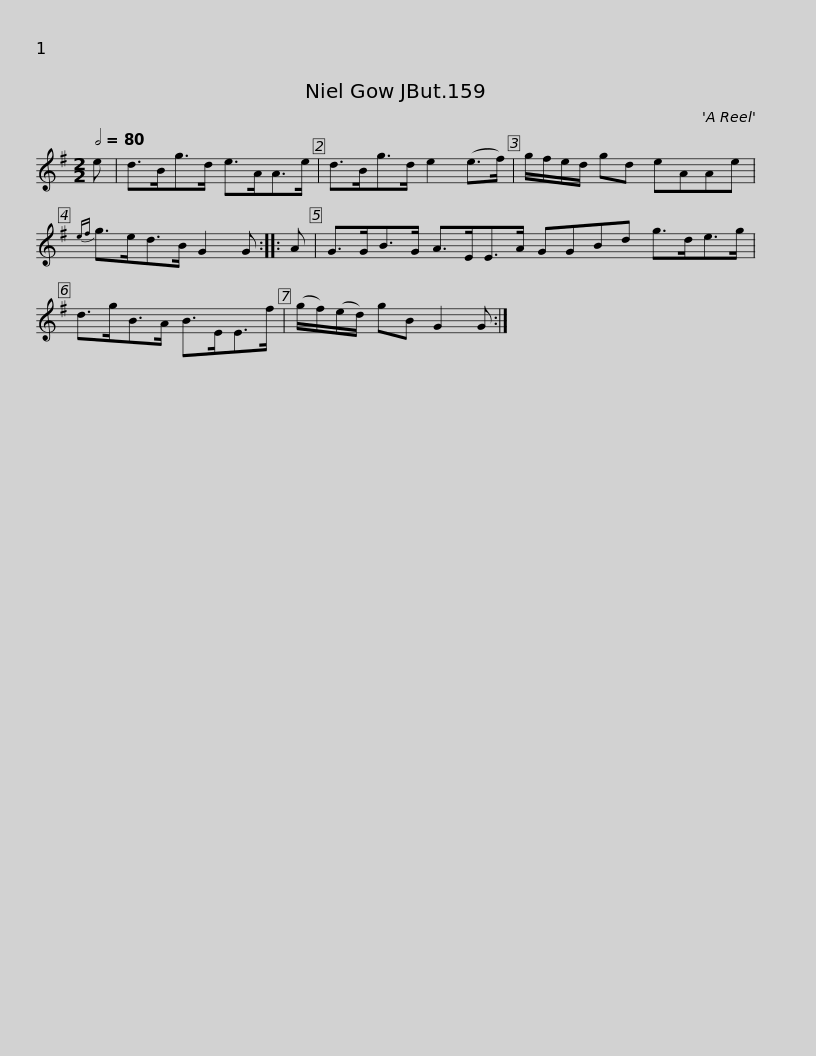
X:1
L:1/8
Q:1/2=80
M:2/2
I:linebreak $
K:G
V:1 treble
V:1
 e | d>Bg>d e>AA>e | d>Bg>d e2 (e>f) | g/f/e/d/ gd eAAe |{ef} g>ed>B G2 G :: %5
 A |$ G>GB>G A>EE>A GGBd g>de>g | d>gB>A B>EE>f | (g/f/)(e/d/) gB G2 G :| %9
